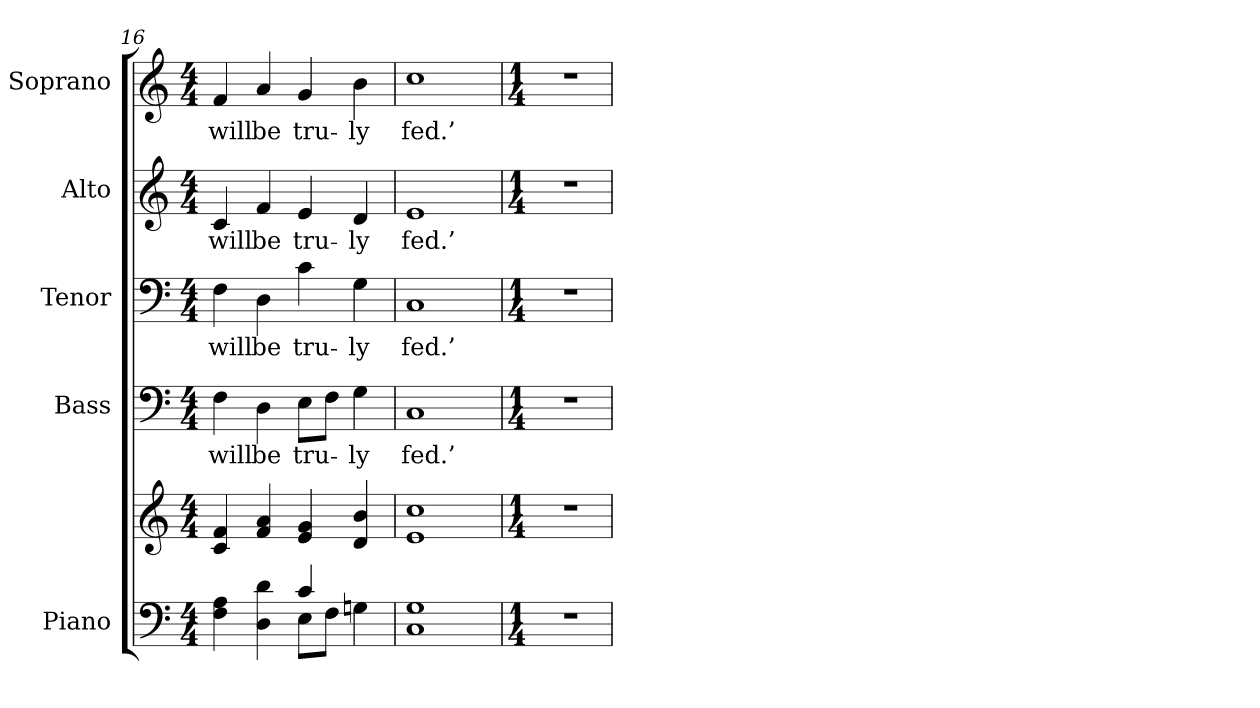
**kern	**kern	**kern	**text	**kern	**text	**kern	**text	**kern	**text
*part5	*part5	*part4	*part4	*part3	*part3	*part2	*part2	*part1	*part1
*staff6	*staff5	*staff4	*staff4	*staff3	*staff3	*staff2	*staff2	*staff1	*staff1
*I"Piano	*	*I"Bass	*	*I"Tenor	*	*I"Alto	*	*I"Soprano	*
*I'Pno.	*	*I'B.	*	*I'T.	*	*I'A.	*	*I'S.	*
*clefF4	*clefG2	*clefF4	*	*clefF4	*	*clefG2	*	*clefG2	*
*k[]	*k[]	*k[]	*	*k[]	*	*k[]	*	*k[]	*
*C:	*C:	*C:	*	*C:	*	*C:	*	*C:	*
*M4/4	*M4/4	*M4/4	*	*M4/4	*	*M4/4	*	*M4/4	*
=16	=16	=16	=16	=16	=16	=16	=16	=16	=16
*^	*	*	*	*	*	*	*	*	*
!	!	!	!	!LO:LY:b:color=#000000	!	!	!	!	!	!
!	!	!	!	!	!	!LO:LY:b:color=#000000	!	!	!	!
!	!	!	!	!	!	!	!	!LO:LY:b:color=#000000	!	!
!	!	!	!	!	!	!	!	!	!	!LO:LY:b:color=#000000
4Fi\ 4Ai	2ryy	4ci/ 4fi	4Fi\	will	4Fi\	will	4ci/	will	4fi/	will
!	!	!	!	!LO:LY:b:color=#000000	!	!	!	!	!	!
!	!	!	!	!	!	!LO:LY:b:color=#000000	!	!	!	!
!	!	!	!	!	!	!	!	!LO:LY:b:color=#000000	!	!
!	!	!	!	!	!	!	!	!	!	!LO:LY:b:color=#000000
4Di\ 4di	.	4fi/ 4ai	4Di\	be	4Di\	be	4fi/	be	4ai/	be
!	!	!	!	!LO:LY:b:color=#000000	!	!	!	!	!	!
!	!	!	!	!	!	!LO:LY:b:color=#000000	!	!	!	!
!	!	!	!	!	!	!	!	!LO:LY:b:color=#000000	!	!
!	!	!	!	!	!	!	!	!	!	!LO:LY:b:color=#000000
4ci/	8Ei\L	4ei/ 4gi	8Ei\L	tru-	4ci\	tru-	4ei/	tru-	4gi/	tru-
.	8Fi\J	.	8Fi\J	.	.	.	.	.	.	.
!	!	!	!	!LO:LY:b:color=#000000	!	!	!	!	!	!
!	!	!	!	!	!	!LO:LY:b:color=#000000	!	!	!	!
!	!	!	!	!	!	!	!	!LO:LY:b:color=#000000	!	!
!	!	!	!	!	!	!	!	!	!	!LO:LY:b:color=#000000
4Gni\	4ryy	4di/ 4bi	4Gi\	-ly	4Gi\	-ly	4di/	-ly	4bi\	-ly
*v	*v	*	*	*	*	*	*	*	*	*
!!LO:PB:g=z
=17	=17	=17	=17	=17	=17	=17	=17	=17	=17
*^	*	*	*	*	*	*	*	*	*
!	!	!	!	!LO:LY:b:color=#000000	!	!	!	!	!	!
*v	*v	*	*	*	*	*	*	*	*	*
*^	*	*	*	*	*	*	*	*	*
!	!	!	!	!	!	!LO:LY:b:color=#000000	!	!	!	!
*v	*v	*	*	*	*	*	*	*	*	*
*^	*	*	*	*	*	*	*	*	*
!	!	!	!	!	!	!	!	!LO:LY:b:color=#000000	!	!
*v	*v	*	*	*	*	*	*	*	*	*
*^	*	*	*	*	*	*	*	*	*
!	!	!	!	!	!	!	!	!	!	!LO:LY:b:color=#000000
*v	*v	*	*	*	*	*	*	*	*	*
1Ci 1Gi	1ei 1cci	1Ci	fed.’	1Ci	fed.’	1ei	fed.’	1cci	fed.’
=18	=18	=18	=18	=18	=18	=18	=18	=18	=18
*M1/4	*M1/4	*M1/4	*	*M1/4	*	*M1/4	*	*M1/4	*
!LO:N:vis=1	!LO:N:vis=1	!LO:N:vis=1	!	!LO:N:vis=1	!	!LO:N:vis=1	!	!LO:N:vis=1	!
4r	4r	4r	.	4r	.	4r	.	4r	.
=	=	=	=	=	=	=	=	=	=
*-	*-	*-	*-	*-	*-	*-	*-	*-	*-
